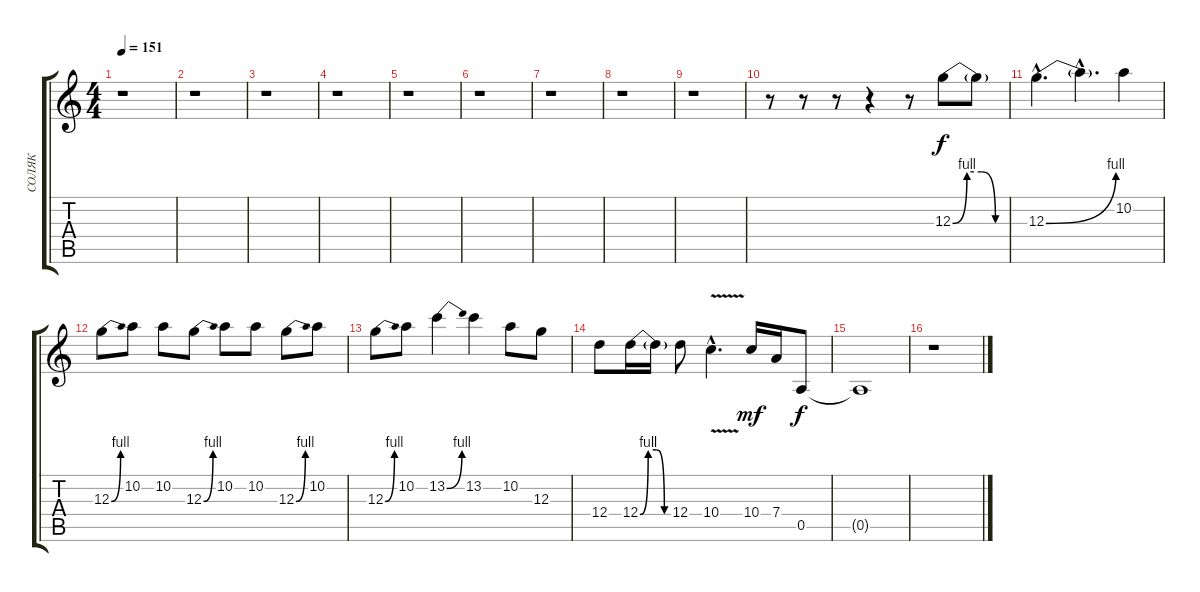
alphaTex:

\track ("СОЛЯК" "СОЛЯК") {instrument overdrivenguitar}
\staff {score tabs}
\tuning (E4 B3 G3 D3 A2 E2) {hide}
\ts (4 4)
\tempo 151
\clef g2
\ks c
r.1{dy f} |
r.1 |
r.1 |
r.1 |
r.1 |
r.1 |
r.1 |
r.1 |
r.1 |
r.8 r.8 r.8 r.4 r.8 12.3{be (custom 0 0 15 4 30 4 45 0 60 0)}.8 12.3{t}.8 |
12.3{be (bend 0 0 60 4) hac}.4{d} 12.3{hac t}.4{d} 10.2.4 |
12.3{be (bend 0 0 60 4)}.8 10.2.8 10.2.8 12.3{be (bend 0 0 60 4)}.8 10.2.8 10.2.8 12.3{be (bend 0 0 60 4)}.8 10.2.8 |
12.3{be (bend 0 0 60 4)}.8 10.2.8 13.2{be (bend 0 0 60 4)}.4 13.2.4 10.2.8 12.3.8 |
12.4.8 12.4{be (custom 0 0 15 4 30 4 45 0 60 0)}.16 12.4{t}.16 12.4.8 10.4{v hac}.4{d} 10.4.16{dy mf} 7.4.16 0.5.8{dy f} |
0.5{t}.1 |
r.1
